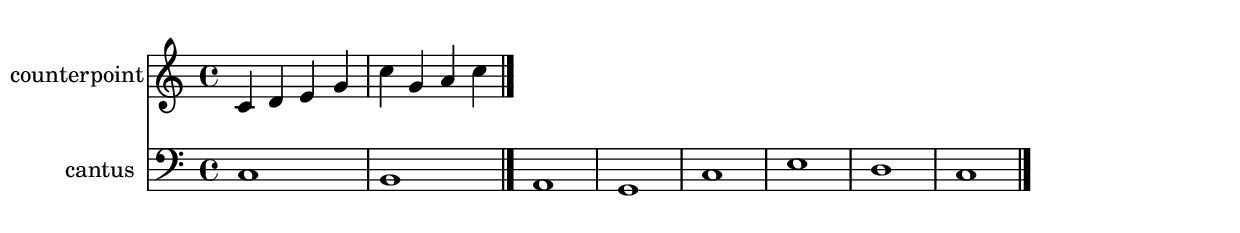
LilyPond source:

\version "2.14.2"
<<
  \new Staff {
    \set Staff.instrumentName = #"counterpoint"
    \clef treble
    \key c \major
    \relative c' { c d e g c g a c \bar "|." }
  }
  \new Staff {
    \set Staff.instrumentName = #"cantus" 
    \clef bass
    \key c \major
    \relative c { c1 b a g c e d c \bar "|." }
  }
>>
